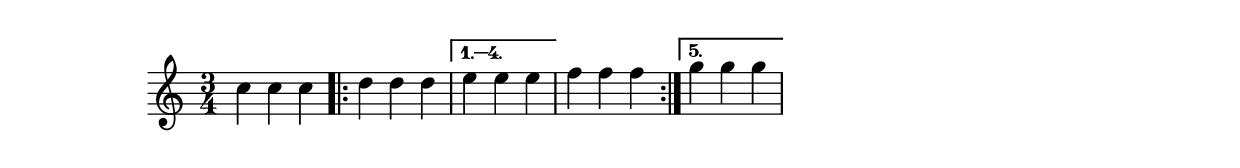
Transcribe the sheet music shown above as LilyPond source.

%% Do not edit this file; it is automatically
%% generated from LSR http://lsr.dsi.unimi.it
%% This file is in the public domain.
\version "2.13.39"

\header {
  lsrtags = "repeats"

%% Translation of GIT committish: a874fda3641c9e02f61be5c41b215b8304b8ed00
  texidoces = "
De forma predeterminada, los corchetes de primera y segunda vez se
trazan encima de los finales alternativos completos, pero es posible
acortartlos estableciendo un valor cierto para
@code{voltaSpannerDuration}.  En el ejemplo siguiente, el corchete
sólo dura un compás, que corresponde a una duración de 3/4.

"
  doctitlees = "Acortar los corchetes de primera y segunda vez"


%% Translation of GIT committish: 0a868be38a775ecb1ef935b079000cebbc64de40
  texidocde = "
Volta-Klammern werden normalerweise über alle Noten der Klammer gezogen, aber
es ist möglich sie zu verkürzen.  Hierzu muss
@code{voltaSpannerDuration} definiert werden, in dem Beispiel etwa als
3/4, sodass die Klammer nur einen Takt dauert.

"
  doctitlede = "Volta-Klammern verkürzen"

%% Translation of GIT committish: a5bde6d51a5c88e952d95ae36c61a5efc22ba441
  texidocfr = "
Les crochets indiquant les fins alternatives s'étalent tout au long ce
celle-ci.  On peut les raccourcir en définissant la propriété
@code{voltaSpannerDuration}.  Dans l'exemple suivant, le crochet ne se
prolonge que sur une mesure à 3/4.

"
  doctitlefr = "Diminution de la taille du crochet d'alternative"


  texidoc = "
By default, the volta brackets will be drawn over all of the
alternative music, but it is possible to shorten them by setting
@code{voltaSpannerDuration}.  In the next example, the bracket only
lasts one measure, which is a duration of 3/4.

"
  doctitle = "Shortening volta brackets"
} % begin verbatim

\relative c'' {
  \time 3/4
  c4 c c
  \set Score.voltaSpannerDuration = #(ly:make-moment 3 4)
  \repeat volta 5 { d4 d d }
  \alternative {
    {
      e4 e e
      f4 f f
    }
    { g4 g g }
  }
}

